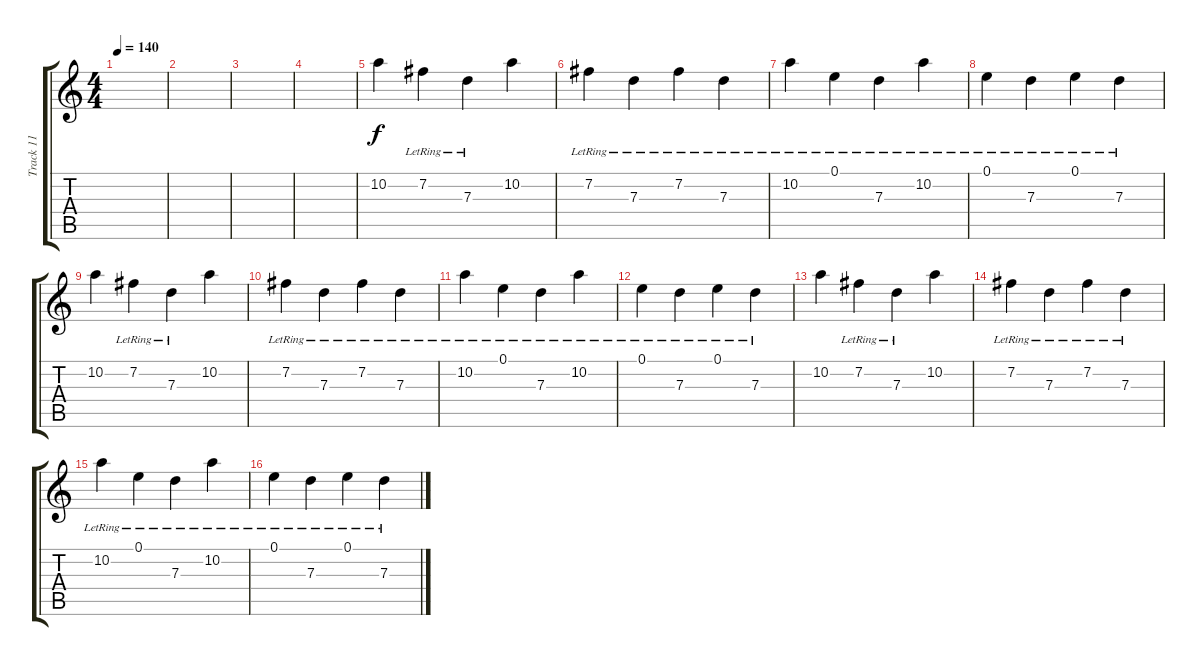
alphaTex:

\track ("Track 11" "Track 11") {instrument electricguitarclean}
\staff {score tabs}
\tuning (E4 B3 G3 D3 A2 E2) {hide}
\ts (4 4)
\tempo 140
\clef g2
\ks c
|
|
|
|
10.2.4 7.2{lr}.4 7.3{lr}.4 10.2.4 |
7.2{lr}.4 7.3{lr}.4 7.2{lr}.4 7.3{lr}.4 |
10.2{lr}.4 0.1{lr}.4 7.3{lr}.4 10.2{lr}.4 |
0.1{lr}.4 7.3{lr}.4 0.1{lr}.4 7.3{lr}.4 |
10.2.4 7.2{lr}.4 7.3{lr}.4 10.2.4 |
7.2{lr}.4 7.3{lr}.4 7.2{lr}.4 7.3{lr}.4 |
10.2{lr}.4 0.1{lr}.4 7.3{lr}.4 10.2{lr}.4 |
0.1{lr}.4 7.3{lr}.4 0.1{lr}.4 7.3{lr}.4 |
10.2.4 7.2{lr}.4 7.3{lr}.4 10.2.4 |
7.2{lr}.4 7.3{lr}.4 7.2{lr}.4 7.3{lr}.4 |
10.2{lr}.4 0.1{lr}.4 7.3{lr}.4 10.2{lr}.4 |
0.1{lr}.4 7.3{lr}.4 0.1{lr}.4 7.3{lr}.4
